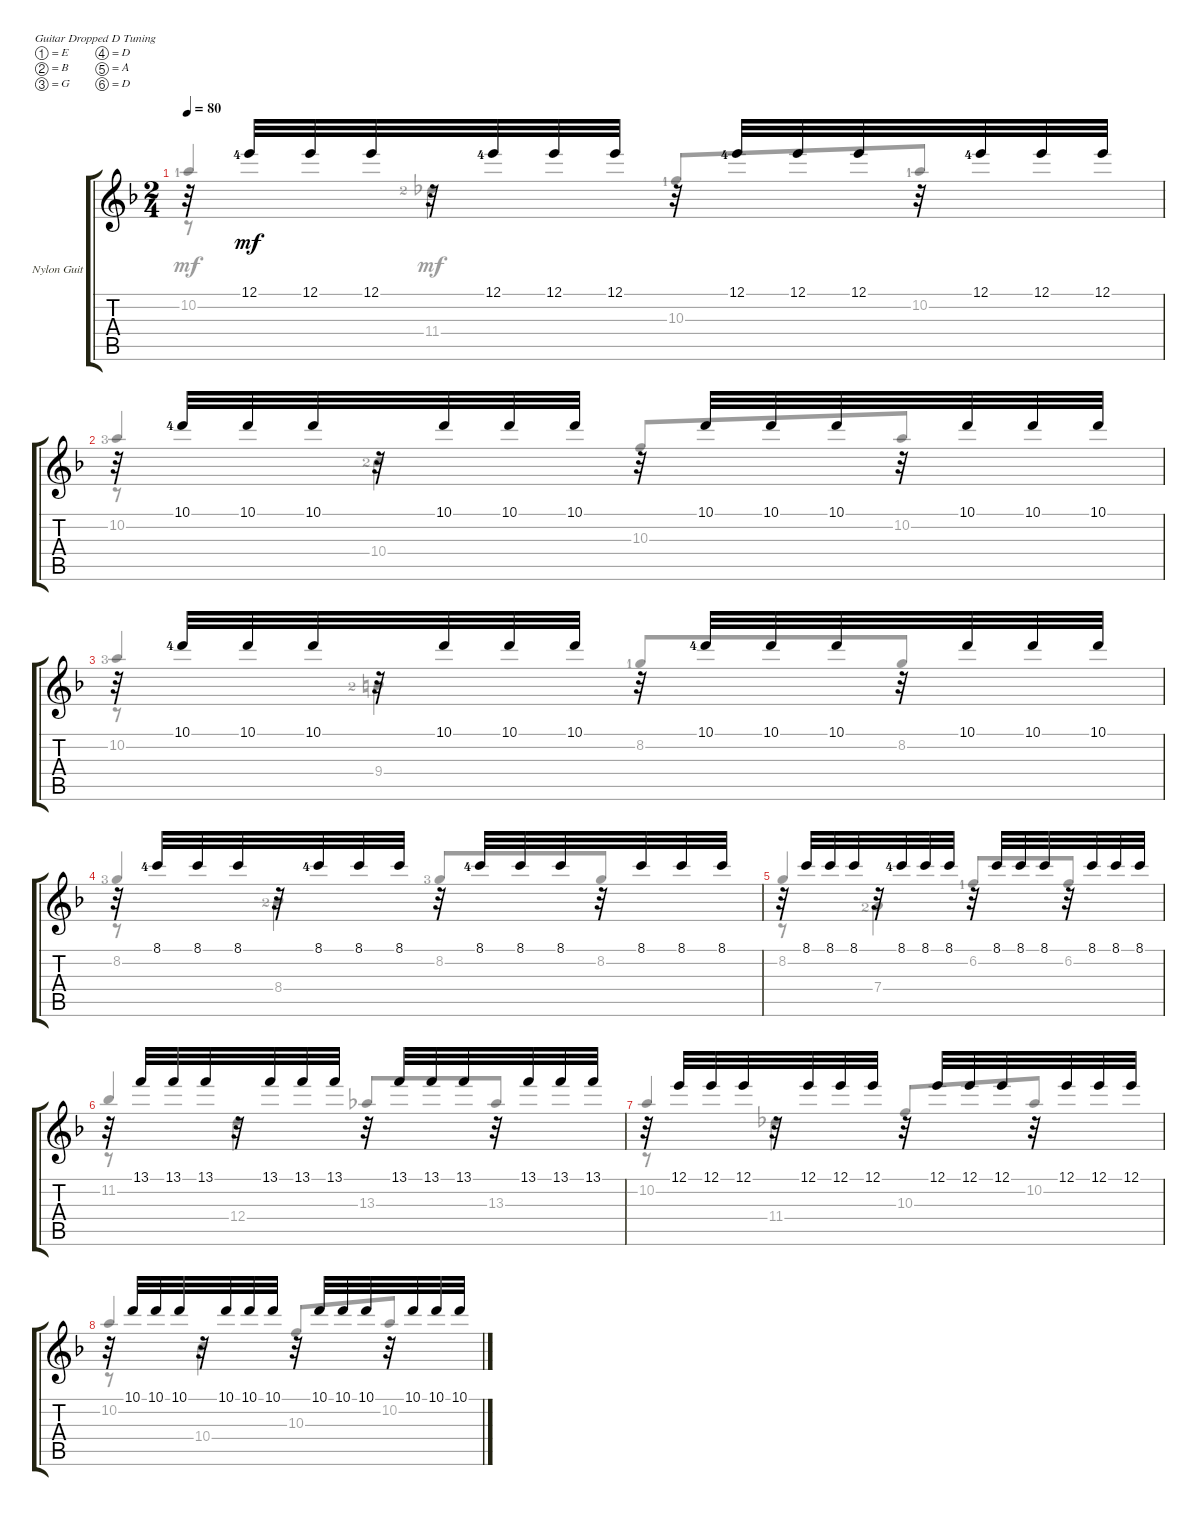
\defaultSystemsLayout 4
\bracketExtendMode groupsimilarinstruments
\firstSystemTrackNameOrientation horizontal
\otherSystemsTrackNameOrientation horizontal
\track ("Nylon Guitar" "Nylon Guit") {instrument acousticguitarsteel}
\staff {score tabs}
\tuning (E4 B3 G3 D3 A2 D2)
\voice
\ts (2 4)
\tempo 80
\clef g2
\ks dminor
r.32{dy mf} 12.1{lf 5}.32 12.1.32 12.1.32 r.32 12.1{lf 5}.32 12.1.32 12.1.32 r.32 12.1{lf 5}.32 12.1.32 12.1.32 r.32 12.1{lf 5}.32 12.1.32 12.1.32 |
r.32 10.1{lf 5}.32 10.1.32 10.1.32 r.32 10.1.32 10.1.32 10.1.32 r.32 10.1.32 10.1.32 10.1.32 r.32 10.1.32 10.1.32 10.1.32 |
r.32 10.1{lf 5}.32 10.1.32 10.1.32 r.32 10.1.32 10.1.32 10.1.32 r.32 10.1{lf 5}.32 10.1.32 10.1.32 r.32 10.1.32 10.1.32 10.1.32 |
r.32 8.1{lf 5}.32 8.1.32 8.1.32 r.32 8.1{lf 5}.32 8.1.32 8.1.32 r.32 8.1{lf 5}.32 8.1.32 8.1.32 r.32 8.1.32 8.1.32 8.1.32 |
r.32 8.1.32 8.1.32 8.1.32 r.32 8.1{lf 5}.32 8.1.32 8.1.32 r.32 8.1.32 8.1.32 8.1.32 r.32 8.1.32 8.1.32 8.1.32 |
r.32 13.1.32 13.1.32 13.1.32 r.32 13.1.32 13.1.32 13.1.32 r.32 13.1.32 13.1.32 13.1.32 r.32 13.1.32 13.1.32 13.1.32 |
r.32 12.1.32 12.1.32 12.1.32 r.32 12.1.32 12.1.32 12.1.32 r.32 12.1.32 12.1.32 12.1.32 r.32 12.1.32 12.1.32 12.1.32 |
r.32 10.1.32 10.1.32 10.1.32 r.32 10.1.32 10.1.32 10.1.32 r.32 10.1.32 10.1.32 10.1.32 r.32 10.1.32 10.1.32 10.1.32
\voice
\clef g2
\ottava regular
\simile none
\ks dminor
10.2{lf 2}.4{dy mf beam invert} 10.3{lf 2}.8{beam invert} 10.2{lf 2}.8 |
10.2{lf 4}.4{beam invert} 10.3.8{beam invert} 10.2.8 |
10.2{lf 4}.4{beam invert} 8.2{lf 2}.8{beam invert} 8.2.8 |
8.2{lf 4}.4{beam invert} 8.2{lf 4}.8{beam invert} 8.2.8 |
8.2.4{beam invert} 6.2{lf 2}.8{beam invert} 6.2.8 |
11.2.4{beam invert} 13.3.8{beam invert} 13.3.8 |
10.2.4{beam invert} 10.3.8{beam invert} 10.2.8 |
10.2.4{beam invert} 10.3.8{beam invert} 10.2.8
\voice
\clef g2
\ottava regular
\simile none
\ks dminor
r.8{dy mf} 11.4{lf 3}.4 |
r.8 10.4{lf 3}.4 |
r.8 9.4{lf 3}.4 |
r.8 8.4{lf 3}.4 |
r.8 7.4{lf 3}.4 |
r.8 12.4.4 |
r.8 11.4.4 |
r.8 10.4.4
